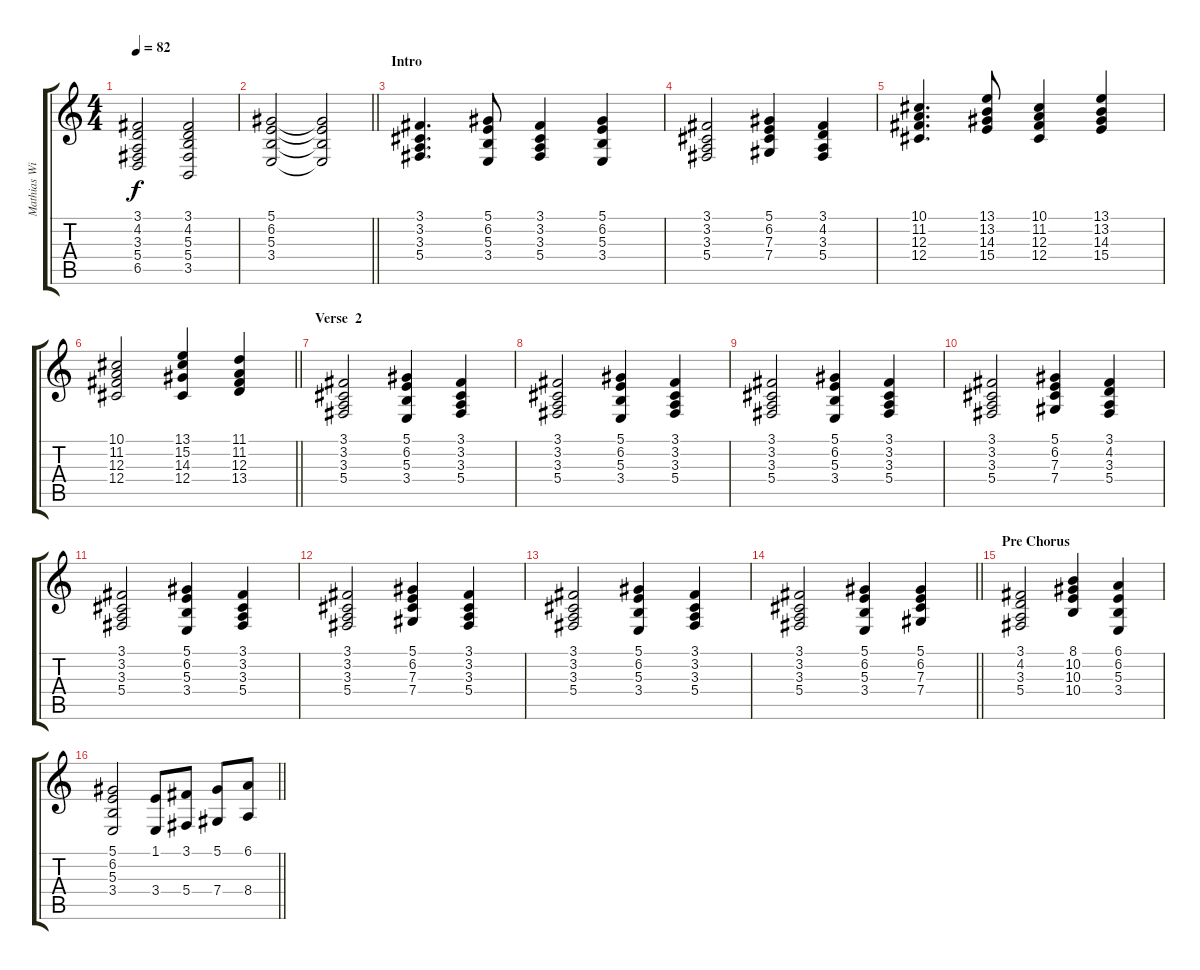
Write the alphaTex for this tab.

\track ("Mathias Wiesner - Strings 1" "Mathias Wi") {instrument stringensemble2}
\staff {score tabs}
\tuning (Eb4 Bb3 Gb3 Db3 Ab2 Eb2) {hide}
\ts (4 4)
\tempo 82
\clef g2
\ks c
(3.1 4.2 3.3 5.4 6.5).2{dy f} (3.1 4.2 5.3 5.4 3.5).2 |
\barLineRight lightlight
(5.1 6.2 5.3 3.4).2 (5.1{t} 6.2{t} 5.3{t} 3.4{t}).2 |
\section ("" "Intro")
(3.1 3.2 3.3 5.4).4{d} (5.1 6.2 5.3 3.4).8 (3.1 3.2 3.3 5.4).4 (5.1 6.2 5.3 3.4).4 |
(3.1 3.2 3.3 5.4).2 (5.1 6.2 7.3 7.4).4 (3.1 4.2 3.3 5.4).4 |
(10.1 11.2 12.3 12.4).4{d} (13.1 13.2 14.3 15.4).8 (10.1 11.2 12.3 12.4).4 (13.1 13.2 14.3 15.4).4 |
\barLineRight lightlight
(10.1 11.2 12.3 12.4).2 (13.1 15.2 14.3 12.4).4 (11.1 11.2 12.3 13.4).4 |
\section ("" "Verse  2")
(3.1 3.2 3.3 5.4).2 (5.1 6.2 5.3 3.4).4 (3.1 3.2 3.3 5.4).4 |
(3.1 3.2 3.3 5.4).2 (5.1 6.2 5.3 3.4).4 (3.1 3.2 3.3 5.4).4 |
(3.1 3.2 3.3 5.4).2 (5.1 6.2 5.3 3.4).4 (3.1 3.2 3.3 5.4).4 |
(3.1 3.2 3.3 5.4).2 (5.1 6.2 7.3 7.4).4 (3.1 4.2 3.3 5.4).4 |
(3.1 3.2 3.3 5.4).2 (5.1 6.2 5.3 3.4).4 (3.1 3.2 3.3 5.4).4 |
(3.1 3.2 3.3 5.4).2 (5.1 6.2 7.3 7.4).4 (3.1 3.2 3.3 5.4).4 |
(3.1 3.2 3.3 5.4).2 (5.1 6.2 5.3 3.4).4 (3.1 3.2 3.3 5.4).4 |
\barLineRight lightlight
(3.1 3.2 3.3 5.4).2 (5.1 6.2 5.3 3.4).4 (5.1 6.2 7.3 7.4).4 |
\section ("" "Pre Chorus")
(3.1 4.2 3.3 5.4).2 (8.1 10.2 10.3 10.4).4 (6.1 6.2 5.3 3.4).4 |
\barLineRight lightlight
(5.1 6.2 5.3 3.4).2 (1.1 3.4).8 (3.1 5.4).8 (5.1 7.4).8 (6.1 8.4).8
